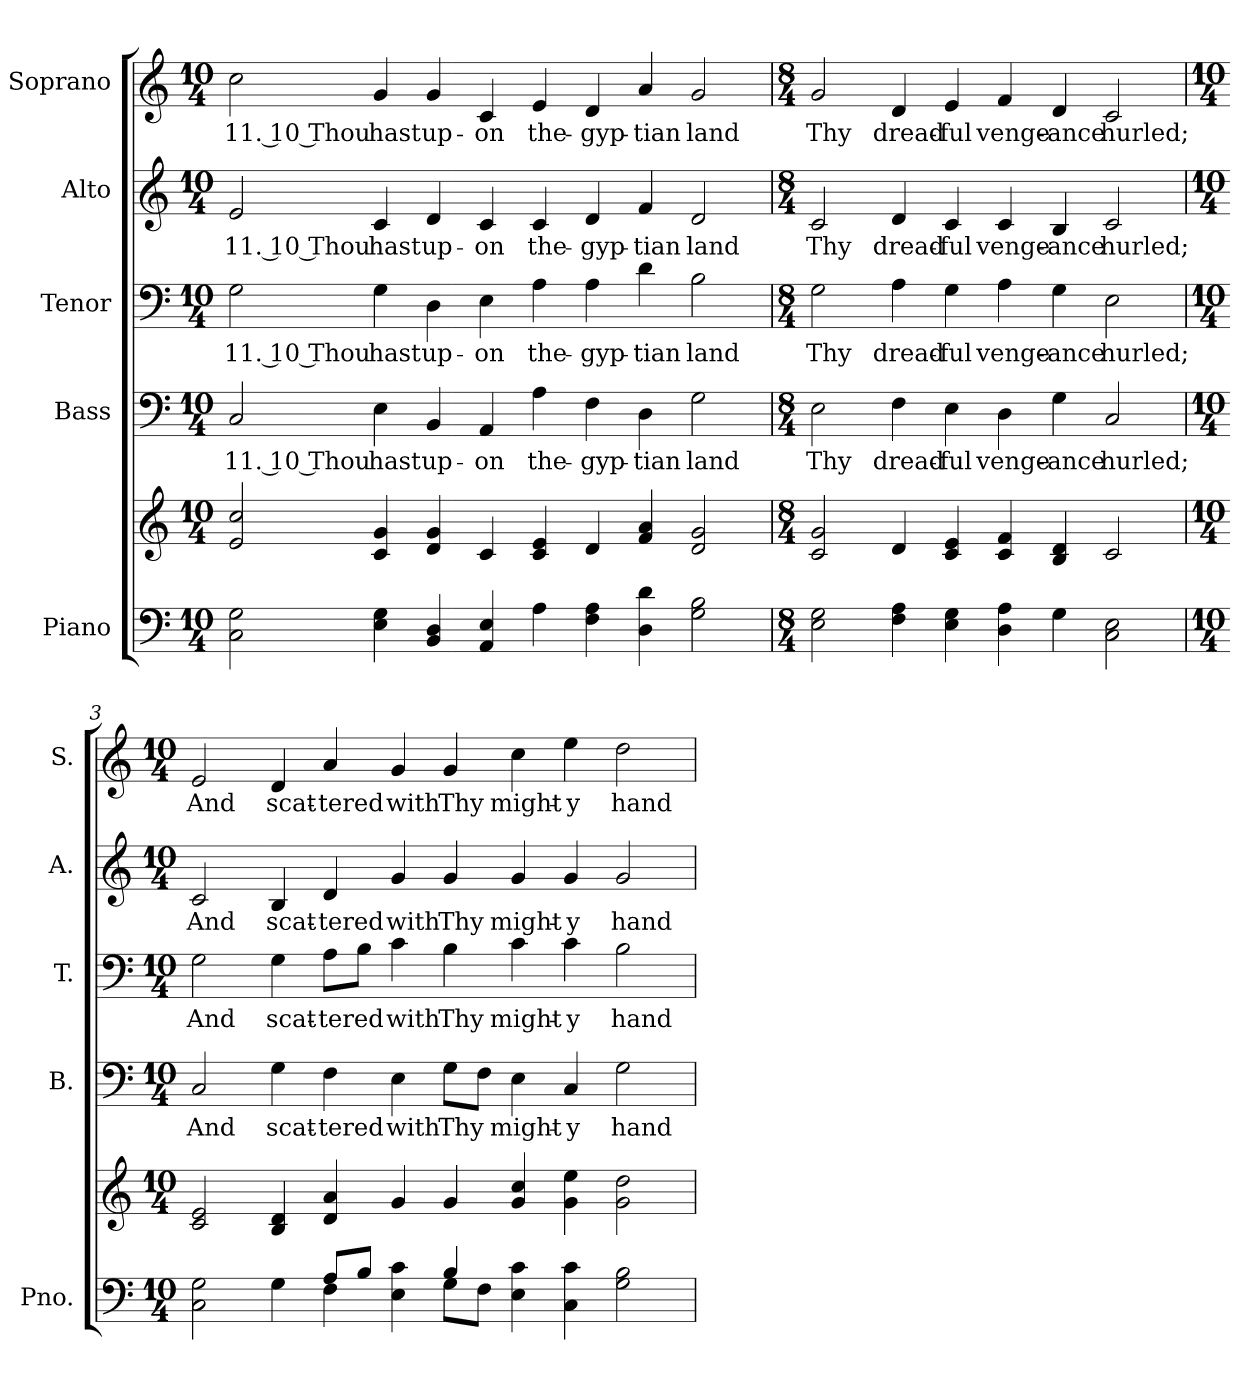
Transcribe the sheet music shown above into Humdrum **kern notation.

**kern	**kern	**kern	**text	**kern	**text	**kern	**text	**kern	**text
*part5	*part5	*part4	*part4	*part3	*part3	*part2	*part2	*part1	*part1
*staff6	*staff5	*staff4	*staff4	*staff3	*staff3	*staff2	*staff2	*staff1	*staff1
*I"Piano	*	*I"Bass	*	*I"Tenor	*	*I"Alto	*	*I"Soprano	*
*I'Pno.	*	*I'B.	*	*I'T.	*	*I'A.	*	*I'S.	*
!!LO:PB:g=z
*clefF4	*clefG2	*clefF4	*	*clefF4	*	*clefG2	*	*clefG2	*
*k[]	*k[]	*k[]	*	*k[]	*	*k[]	*	*k[]	*
*C:	*C:	*C:	*	*C:	*	*C:	*	*C:	*
*M10/4	*M10/4	*M10/4	*	*M10/4	*	*M10/4	*	*M10/4	*
*MM150	*MM150	*MM150	*	*MM150	*	*MM150	*	*MM150	*
=1	=1	=1	=1	=1	=1	=1	=1	=1	=1
!	!	!	!LO:LY:b:color=#000000	!	!	!	!	!	!
!	!	!	!	!	!LO:LY:b:color=#000000	!	!	!	!
!	!	!	!	!	!	!	!LO:LY:b:color=#000000	!	!
!	!	!	!	!	!	!	!	!	!LO:LY:b:color=#000000
2Ci\ 2Gi	2ei/ 2cci	2Ci/	11. 10 Thou	2Gi\	11. 10 Thou	2ei/	11. 10 Thou	2cci\	11. 10 Thou
!	!	!	!LO:LY:b:color=#000000	!	!	!	!	!	!
!	!	!	!	!	!LO:LY:b:color=#000000	!	!	!	!
!	!	!	!	!	!	!	!LO:LY:b:color=#000000	!	!
!	!	!	!	!	!	!	!	!	!LO:LY:b:color=#000000
4Ei\ 4Gi	4ci/ 4gi	4Ei\	hast	4Gi\	hast	4ci/	hast	4gi/	hast
!	!	!	!LO:LY:b:color=#000000	!	!	!	!	!	!
!	!	!	!	!	!LO:LY:b:color=#000000	!	!	!	!
!	!	!	!	!	!	!	!LO:LY:b:color=#000000	!	!
!	!	!	!	!	!	!	!	!	!LO:LY:b:color=#000000
4BBi/ 4Di	4di/ 4gi	4BBi/	up-	4Di\	up-	4di/	up-	4gi/	up-
!	!	!	!LO:LY:b:color=#000000	!	!	!	!	!	!
!	!	!	!	!	!LO:LY:b:color=#000000	!	!	!	!
!	!	!	!	!	!	!	!LO:LY:b:color=#000000	!	!
!	!	!	!	!	!	!	!	!	!LO:LY:b:color=#000000
4AAi/ 4Ei	4ci/	4AAi/	-on	4Ei\	-on	4ci/	-on	4ci/	-on
!	!	!	!LO:LY:b:color=#000000	!	!	!	!	!	!
!	!	!	!	!	!LO:LY:b:color=#000000	!	!	!	!
!	!	!	!	!	!	!	!LO:LY:b:color=#000000	!	!
!	!	!	!	!	!	!	!	!	!LO:LY:b:color=#000000
4Ai\	4ci/ 4ei	4Ai\	the-	4Ai\	the-	4ci/	the-	4ei/	the-
!	!	!	!LO:LY:b:color=#000000	!	!	!	!	!	!
!	!	!	!	!	!LO:LY:b:color=#000000	!	!	!	!
!	!	!	!	!	!	!	!LO:LY:b:color=#000000	!	!
!	!	!	!	!	!	!	!	!	!LO:LY:b:color=#000000
4Fi\ 4Ai	4di/	4Fi\	-gyp-	4Ai\	-gyp-	4di/	-gyp-	4di/	-gyp-
!	!	!	!LO:LY:b:color=#000000	!	!	!	!	!	!
!	!	!	!	!	!LO:LY:b:color=#000000	!	!	!	!
!	!	!	!	!	!	!	!LO:LY:b:color=#000000	!	!
!	!	!	!	!	!	!	!	!	!LO:LY:b:color=#000000
4Di\ 4di	4fi/ 4ai	4Di\	-tian	4di\	-tian	4fi/	-tian	4ai/	-tian
!	!	!	!LO:LY:b:color=#000000	!	!	!	!	!	!
!	!	!	!	!	!LO:LY:b:color=#000000	!	!	!	!
!	!	!	!	!	!	!	!LO:LY:b:color=#000000	!	!
!	!	!	!	!	!	!	!	!	!LO:LY:b:color=#000000
2Gi\ 2Bi	2di/ 2gi	2Gi\	land	2Bi\	land	2di/	land	2gi/	land
=2	=2	=2	=2	=2	=2	=2	=2	=2	=2
*M8/4	*M8/4	*M8/4	*	*M8/4	*	*M8/4	*	*M8/4	*
!	!	!	!LO:LY:b:color=#000000	!	!	!	!	!	!
!	!	!	!	!	!LO:LY:b:color=#000000	!	!	!	!
!	!	!	!	!	!	!	!LO:LY:b:color=#000000	!	!
!	!	!	!	!	!	!	!	!	!LO:LY:b:color=#000000
2Ei\ 2Gi	2ci/ 2gi	2Ei\	Thy	2Gi\	Thy	2ci/	Thy	2gi/	Thy
!	!	!	!LO:LY:b:color=#000000	!	!	!	!	!	!
!	!	!	!	!	!LO:LY:b:color=#000000	!	!	!	!
!	!	!	!	!	!	!	!LO:LY:b:color=#000000	!	!
!	!	!	!	!	!	!	!	!	!LO:LY:b:color=#000000
4Fi\ 4Ai	4di/	4Fi\	dread-	4Ai\	dread-	4di/	dread-	4di/	dread-
!	!	!	!LO:LY:b:color=#000000	!	!	!	!	!	!
!	!	!	!	!	!LO:LY:b:color=#000000	!	!	!	!
!	!	!	!	!	!	!	!LO:LY:b:color=#000000	!	!
!	!	!	!	!	!	!	!	!	!LO:LY:b:color=#000000
4Ei\ 4Gi	4ci/ 4ei	4Ei\	-ful	4Gi\	-ful	4ci/	-ful	4ei/	-ful
!	!	!	!LO:LY:b:color=#000000	!	!	!	!	!	!
!	!	!	!	!	!LO:LY:b:color=#000000	!	!	!	!
!	!	!	!	!	!	!	!LO:LY:b:color=#000000	!	!
!	!	!	!	!	!	!	!	!	!LO:LY:b:color=#000000
4Di\ 4Ai	4ci/ 4fi	4Di\	venge-	4Ai\	venge-	4ci/	venge-	4fi/	venge-
!	!	!	!LO:LY:b:color=#000000	!	!	!	!	!	!
!	!	!	!	!	!LO:LY:b:color=#000000	!	!	!	!
!	!	!	!	!	!	!	!LO:LY:b:color=#000000	!	!
!	!	!	!	!	!	!	!	!	!LO:LY:b:color=#000000
4Gi\	4Bi/ 4di	4Gi\	-ance	4Gi\	-ance	4Bi/	-ance	4di/	-ance
!	!	!	!LO:LY:b:color=#000000	!	!	!	!	!	!
!	!	!	!	!	!LO:LY:b:color=#000000	!	!	!	!
!	!	!	!	!	!	!	!LO:LY:b:color=#000000	!	!
!	!	!	!	!	!	!	!	!	!LO:LY:b:color=#000000
2Ci\ 2Ei	2ci/	2Ci/	hurled;	2Ei\	hurled;	2ci/	hurled;	2ci/	hurled;
!!LO:PB:g=z
=3	=3	=3	=3	=3	=3	=3	=3	=3	=3
*M10/4	*M10/4	*M10/4	*	*M10/4	*	*M10/4	*	*M10/4	*
*^	*	*	*	*	*	*	*	*	*
!	!	!	!	!LO:LY:b:color=#000000	!	!	!	!	!	!
!	!	!	!	!	!	!LO:LY:b:color=#000000	!	!	!	!
!	!	!	!	!	!	!	!	!LO:LY:b:color=#000000	!	!
!	!	!	!	!	!	!	!	!	!	!LO:LY:b:color=#000000
2Ci\ 2Gi	2ryy	2ci/ 2ei	2Ci/	And	2Gi\	And	2ci/	And	2ei/	And
!	!	!	!	!LO:LY:b:color=#000000	!	!	!	!	!	!
!	!	!	!	!	!	!LO:LY:b:color=#000000	!	!	!	!
!	!	!	!	!	!	!	!	!LO:LY:b:color=#000000	!	!
!	!	!	!	!	!	!	!	!	!	!LO:LY:b:color=#000000
4Gi\	4ryy	4Bi/ 4di	4Gi\	scat-	4Gi\	scat-	4Bi/	scat-	4di/	scat-
!	!	!	!	!LO:LY:b:color=#000000	!	!	!	!	!	!
!	!	!	!	!	!	!LO:LY:b:color=#000000	!	!	!	!
!	!	!	!	!	!	!	!	!LO:LY:b:color=#000000	!	!
!	!	!	!	!	!	!	!	!	!	!LO:LY:b:color=#000000
8Ai/L	4Fi\	4di/ 4ai	4Fi\	-tered	8Ai\L	-tered	4di/	-tered	4ai/	-tered
8Bi/J	.	.	.	.	8Bi\J	.	.	.	.	.
!	!	!	!	!LO:LY:b:color=#000000	!	!	!	!	!	!
!	!	!	!	!	!	!LO:LY:b:color=#000000	!	!	!	!
!	!	!	!	!	!	!	!	!LO:LY:b:color=#000000	!	!
!	!	!	!	!	!	!	!	!	!	!LO:LY:b:color=#000000
4Ei\ 4ci	4ryy	4gi/	4Ei\	with	4ci\	with	4gi/	with	4gi/	with
!	!	!	!	!LO:LY:b:color=#000000	!	!	!	!	!	!
!	!	!	!	!	!	!LO:LY:b:color=#000000	!	!	!	!
!	!	!	!	!	!	!	!	!LO:LY:b:color=#000000	!	!
!	!	!	!	!	!	!	!	!	!	!LO:LY:b:color=#000000
4Bi/	8Gi\L	4gi/	8Gi\L	Thy	4Bi\	Thy	4gi/	Thy	4gi/	Thy
.	8Fi\J	.	8Fi\J	.	.	.	.	.	.	.
!	!	!	!	!LO:LY:b:color=#000000	!	!	!	!	!	!
!	!	!	!	!	!	!LO:LY:b:color=#000000	!	!	!	!
!	!	!	!	!	!	!	!	!LO:LY:b:color=#000000	!	!
!	!	!	!	!	!	!	!	!	!	!LO:LY:b:color=#000000
4Ei\ 4ci	2ryy	4gi/ 4cci	4Ei\	might-	4ci\	might-	4gi/	might-	4cci\	might-
!	!	!	!	!LO:LY:b:color=#000000	!	!	!	!	!	!
!	!	!	!	!	!	!LO:LY:b:color=#000000	!	!	!	!
!	!	!	!	!	!	!	!	!LO:LY:b:color=#000000	!	!
!	!	!	!	!	!	!	!	!	!	!LO:LY:b:color=#000000
4Ci\ 4ci	.	4gi\ 4eei	4Ci/	-y	4ci\	-y	4gi/	-y	4eei\	-y
!	!	!	!	!LO:LY:b:color=#000000	!	!	!	!	!	!
!	!	!	!	!	!	!LO:LY:b:color=#000000	!	!	!	!
!	!	!	!	!	!	!	!	!LO:LY:b:color=#000000	!	!
!	!	!	!	!	!	!	!	!	!	!LO:LY:b:color=#000000
2Gi\ 2Bi	2ryy	2gi\ 2ddi	2Gi\	hand	2Bi\	hand	2gi/	hand	2ddi\	hand
*v	*v	*	*	*	*	*	*	*	*	*
=	=	=	=	=	=	=	=	=	=
*-	*-	*-	*-	*-	*-	*-	*-	*-	*-
